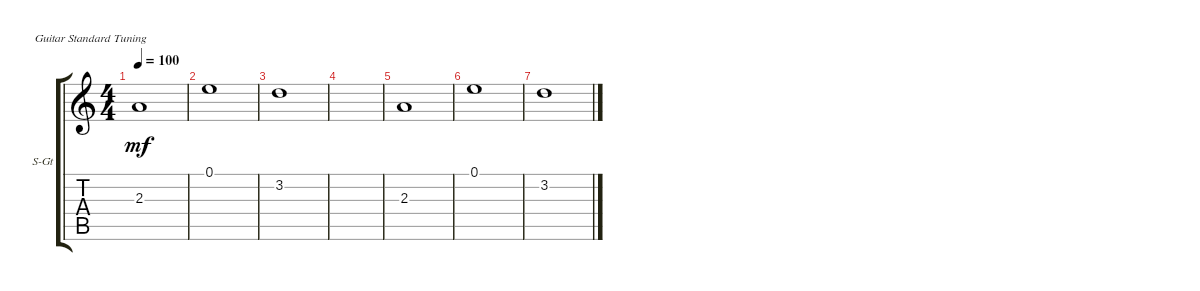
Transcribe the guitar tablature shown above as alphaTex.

\defaultSystemsLayout 4
\bracketExtendMode groupsimilarinstruments
\firstSystemTrackNameOrientation horizontal
\otherSystemsTrackNameOrientation horizontal
\track ("Steel Guitar" "S-Gt") {instrument acousticguitarsteel}
\staff {score tabs}
\tuning (E4 B3 G3 D3 A2 E2)
\ts (4 4)
\tempo 100
\clef g2
\scale
0.487395
\ks c
2.3.1{dy mf instrument acousticguitarsteel} |
\scale
0.256303 0.1.1 |
\scale
0.256303 3.2.1 |
\scale
0.333333 |
\scale
0.333333 2.3.1 |
\scale
0.333333 0.1.1 |
3.2.1
